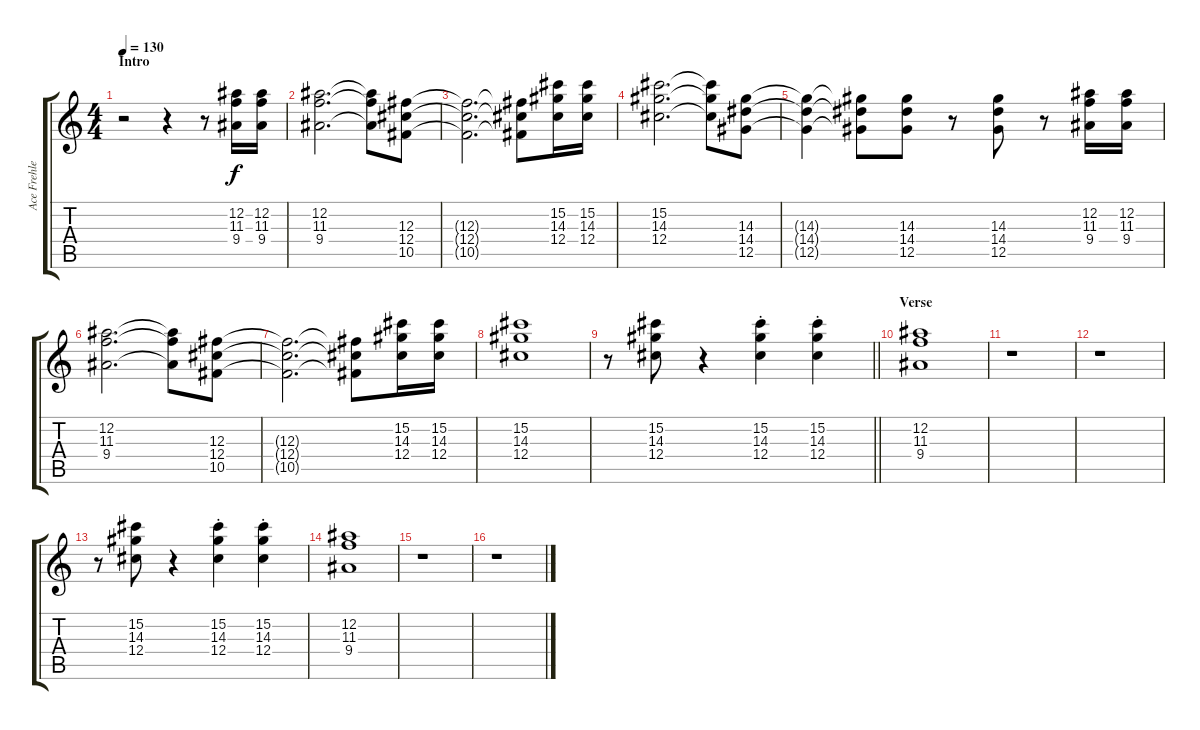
\track ("Ace Frehley" "Ace Frehle") {instrument distortionguitar}
\staff {score tabs}
\tuning (Eb4 Bb3 Gb3 Db3 Ab2 Eb2) {hide}
\ts (4 4)
\section ("" "Intro")
\tempo 130
\clef g2
\ks c
r.2{dy f instrument distortionguitar} r.4 r.8 (12.2 11.3 9.4).16 (12.2 11.3 9.4).16 |
(12.2 11.3 9.4).2{d} (12.2{t} 11.3{t} 9.4{t}).8 (12.3 12.4 10.5).8 |
(12.3{t} 12.4{t} 10.5{t}).2{d} (12.3{t} 12.4{t} 10.5{t}).8 (15.2 14.3 12.4).16 (15.2 14.3 12.4).16 |
(15.2 14.3 12.4).2{d} (15.2{t} 14.3{t} 12.4{t}).8 (14.3 14.4 12.5).8 |
(14.3{t} 14.4{t} 12.5{t}).4 (14.3{t} 14.4{t} 12.5{t}).8 (14.3 14.4 12.5).8 r.8 (14.3 14.4 12.5).8 r.8 (12.2 11.3 9.4).16 (12.2 11.3 9.4).16 |
(12.2 11.3 9.4).2{d} (12.2{t} 11.3{t} 9.4{t}).8 (12.3 12.4 10.5).8 |
(12.3{t} 12.4{t} 10.5{t}).2{d} (12.3{t} 12.4{t} 10.5{t}).8 (15.2 14.3 12.4).16 (15.2 14.3 12.4).16 |
(15.2 14.3 12.4).1 |
\barLineRight lightlight
r.8 (15.2 14.3 12.4).8 r.4 (15.2{st} 14.3{st} 12.4{st}).4 (15.2{st} 14.3{st} 12.4{st}).4 |
\section ("" "Verse")
(12.2 11.3 9.4).1 |
r.1 |
r.1 |
r.8 (15.2 14.3 12.4).8 r.4 (15.2{st} 14.3{st} 12.4{st}).4 (15.2{st} 14.3{st} 12.4{st}).4 |
(12.2 11.3 9.4).1 |
r.1 |
r.1
